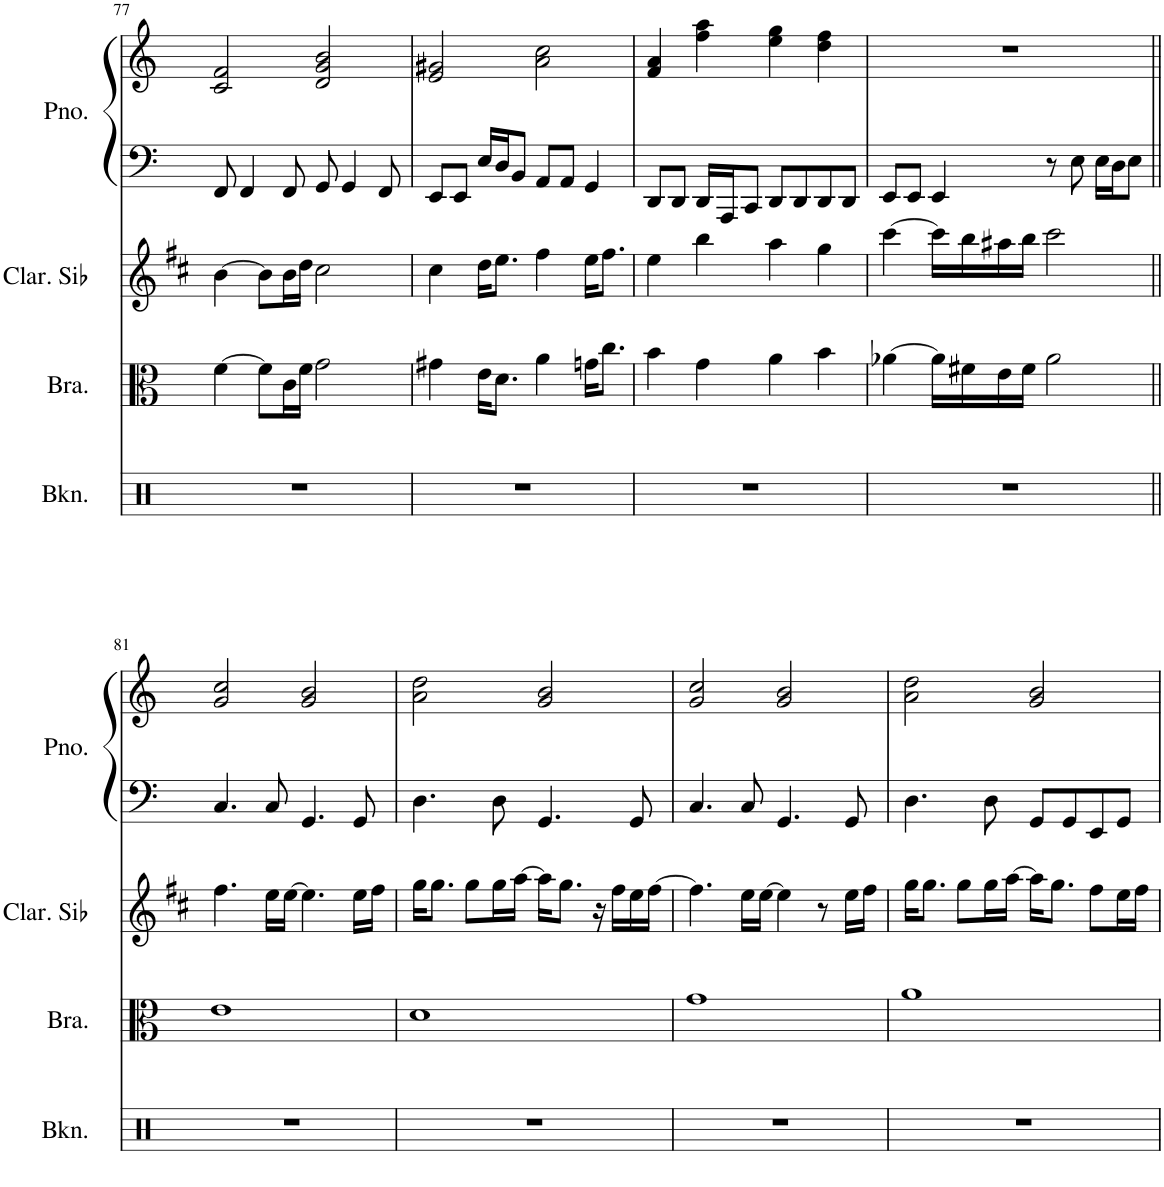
**kern	**kern	**kern	**kern	**kern
*part4	*part3	*part2	*part1	*part1
*staff5	*staff4	*staff3	*staff2	*staff1
*I"Becken	*I"Bratsche	*I"Clarinette en Sib	*I"Piano	*
*I'Bkn.	*I'Bra.	*I'Clar. Sib	*I'Pno.	*
!!LO:PB:g=z
*clefX	*clefC3	*clefG2	*clefF4	*clefG2
*	*	*Trd1c2	*	*
*k[]	*k[]	*k[f#c#]	*k[]	*k[]
*M4/4	*M4/4	*M4/4	*M4/4	*M4/4
=77	=77	=77	=77	=77
1r	[4f\	[4b\	8FF/	2c/ 2f/
.	.	.	4FF/	.
.	8f\L]	8b\L]	.	.
.	16c\L	16b\L	8FF/	.
.	16f\JJ	16dd\JJ	.	.
.	2g\	2cc#\	8GG/	2d/ 2g/ 2b/
.	.	.	4GG/	.
.	.	.	8FF/	.
=78	=78	=78	=78	=78
1r	4g#X\	4cc#\	8EE/L	2e/ 2g#X/
.	.	.	8EE/J	.
.	16e\KL	16dd\KL	16E/LL	.
.	8.d\J	8.ee\J	16D/J	.
.	.	.	8BB/J	.
.	4a\	4ff#\	8AA/L	2a\ 2cc\
.	.	.	8AA/J	.
.	16gn\KL	16ee\KL	4GG/	.
.	8.cc\J	8.ff#\J	.	.
=79	=79	=79	=79	=79
1r	4b\	4ee\	8DD/L	4f/ 4a/
.	.	.	8DD/J	.
.	4g\	4bb\	16DD/LL	4ff\ 4aa\
.	.	.	16AAA/J	.
.	.	.	8CC/J	.
.	4a\	4aa\	8DD/L	4ee\ 4gg\
.	.	.	8DD/	.
.	4b\	4gg\	8DD/	4dd\ 4ff\
.	.	.	8DD/J	.
=80	=80	=80	=80	=80
1r	[4a-X\	[4ccc#\	8EE/L	1r
.	.	.	8EE/J	.
.	16a-\LL]	16ccc#\LL]	4EE/	.
.	16f#X\	16bb\	.	.
.	16e\	16aa#X\	.	.
.	16f#\JJ	16bb\JJ	.	.
.	2a-\	2ccc#\	8r	.
.	.	.	8E\	.
.	.	.	16E\LL	.
.	.	.	16D\J	.
.	.	.	8E\J	.
!!LO:LB:g=z
=81||	=81||	=81||	=81||	=81||
1r	1e	4.ff#\	4.C/	2g/ 2cc/
.	.	16ee\LL	8C/	.
.	.	[16ee\JJ	.	.
.	.	4.ee\]	4.GG/	2g/ 2b/
.	.	16ee\LL	8GG/	.
.	.	16ff#\JJ	.	.
=82	=82	=82	=82	=82
1r	1d	16gg\KL	4.D\	2a\ 2dd\
.	.	8.gg\J	.	.
.	.	8gg\L	.	.
.	.	16gg\L	8D\	.
.	.	[16aa\JJ	.	.
.	.	16aa\KL]	4.GG/	2g/ 2b/
.	.	8.gg\J	.	.
.	.	16r	.	.
.	.	16ff#\LL	.	.
.	.	16ee\	8GG/	.
.	.	[16ff#\JJ	.	.
=83	=83	=83	=83	=83
1r	1g	4.ff#\]	4.C/	2g/ 2cc/
.	.	16ee\LL	8C/	.
.	.	[16ee\JJ	.	.
.	.	4ee\]	4.GG/	2g/ 2b/
.	.	8r	.	.
.	.	16ee\LL	8GG/	.
.	.	16ff#\JJ	.	.
=84	=84	=84	=84	=84
1r	1a	16gg\KL	4.D\	2a\ 2dd\
.	.	8.gg\J	.	.
.	.	8gg\L	.	.
.	.	16gg\L	8D\	.
.	.	[16aa\JJ	.	.
.	.	16aa\KL]	8GG/L	2g/ 2b/
.	.	8.gg\J	.	.
.	.	.	8GG/	.
.	.	8ff#\L	8EE/	.
.	.	16ee\L	8GG/J	.
.	.	16ff#\JJ	.	.
=	=	=	=	=
*-	*-	*-	*-	*-
